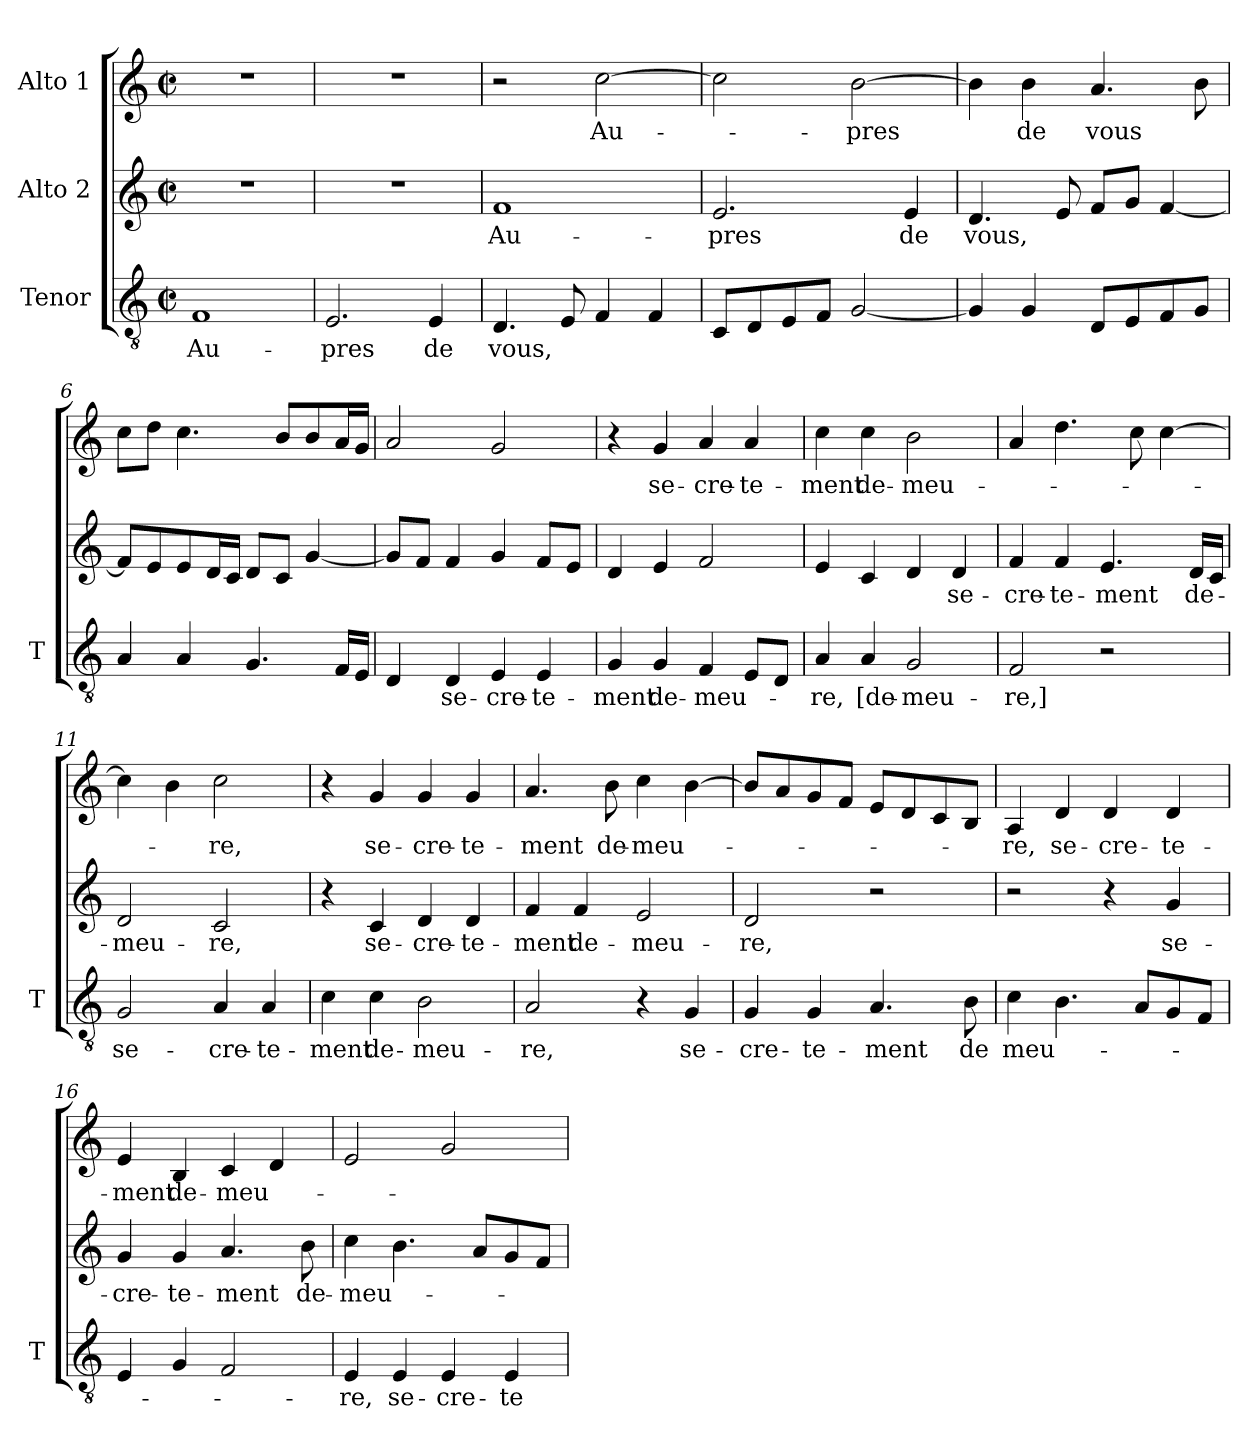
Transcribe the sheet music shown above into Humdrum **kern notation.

**kern	**text	**kern	**text	**kern	**text
*part3	*part3	*part2	*part2	*part1	*part1
*staff3	*staff3	*staff2	*staff2	*staff1	*staff1
*I"Tenor	*	*I"Alto 2	*	*I"Alto 1	*
*I'T	*	*	*	*	*
*clefGv2	*	*clefG2	*	*clefG2	*
*k[]	*	*k[]	*	*k[]	*
*C:	*	*C:	*	*C:	*
*M2/2	*	*M2/2	*	*M2/2	*
*met(c|)	*	*met(c|)	*	*met(c|)	*
=1	=1	=1	=1	=1	=1
!	!LO:LY:b	!	!	!	!
1F	Au-	1r	.	1r	.
=2	=2	=2	=2	=2	=2
!	!LO:LY:b	!	!	!	!
2.E/	-pres	1r	.	1r	.
!	!LO:LY:b	!	!	!	!
4E/	de	.	.	.	.
=3	=3	=3	=3	=3	=3
!	!LO:LY:b	!	!LO:LY:b	!	!
4.D/	vous,	1f	Au-	2r	.
8E/	.	.	.	.	.
!	!	!	!	!	!LO:LY:b
4F/	.	.	.	[2cc\	Au-
4F/	.	.	.	.	.
=4	=4	=4	=4	=4	=4
!	!	!	!LO:LY:b	!	!
8C/L	.	2.e/	-pres	2cc\]	.
8D/	.	.	.	.	.
8E/	.	.	.	.	.
8F/J	.	.	.	.	.
!	!	!	!	!	!LO:LY:b
[2G/	.	.	.	[2b\	-pres
!	!	!	!LO:LY:b	!	!
.	.	4e/	de	.	.
=5	=5	=5	=5	=5	=5
!	!	!	!LO:LY:b	!	!
4G/]	.	4.d/	vous,	4b\]	.
!	!	!	!	!	!LO:LY:b
4G/	.	.	.	4b\	de
.	.	8e/	.	.	.
!	!	!	!	!	!LO:LY:b
8D/L	.	8f/L	.	4.a/	vous
8E/	.	8g/J	.	.	.
8F/	.	[4f/	.	.	.
8G/J	.	.	.	8b\	.
!!LO:LB:g=z
=6	=6	=6	=6	=6	=6
4A/	.	8f/L]	.	8cc\L	.
.	.	8e/	.	8dd\J	.
4A/	.	8e/	.	4.cc\	.
.	.	16d/L	.	.	.
.	.	16c/JJ	.	.	.
4.G/	.	8d/L	.	.	.
.	.	8c/J	.	8b/L	.
.	.	[4g/	.	8b/	.
16F/LL	.	.	.	16a/L	.
16E/JJ	.	.	.	16g/JJ	.
=7	=7	=7	=7	=7	=7
4D/	.	8g/L]	.	2a/	.
.	.	8f/J	.	.	.
!	!LO:LY:b	!	!	!	!
4D/	se-	4f/	.	.	.
!	!LO:LY:b	!	!	!	!
4E/	-cre-	4g/	.	2g/	.
!	!LO:LY:b	!	!	!	!
4E/	-te-	8f/L	.	.	.
.	.	8e/J	.	.	.
=8	=8	=8	=8	=8	=8
!	!LO:LY:b	!	!	!	!
4G/	-ment	4d/	.	4r	.
!	!LO:LY:b	!	!	!	!LO:LY:b
4G/	de-	4e/	.	4g/	se-
!	!LO:LY:b	!	!	!	!LO:LY:b
4F/	-meu-	2f/	.	4a/	-cre-
!	!	!	!	!	!LO:LY:b
8E/L	.	.	.	4a/	-te-
8D/J	.	.	.	.	.
=9	=9	=9	=9	=9	=9
!	!LO:LY:b	!	!	!	!LO:LY:b
4A/	-re,	4e/	.	4cc\	-ment
!	!LO:LY:b	!	!	!	!LO:LY:b
4A/	[de-	4c/	.	4cc\	de-
!	!LO:LY:b	!	!	!	!LO:LY:b
2G/	-meu-	4d/	.	2b\	-meu-
!	!	!	!LO:LY:b	!	!
.	.	4d/	se-	.	.
=10	=10	=10	=10	=10	=10
!	!LO:LY:b	!	!LO:LY:b	!	!
2F/	-re,]	4f/	-cre-	4a/	.
!	!	!	!LO:LY:b	!	!
.	.	4f/	-te-	4.dd\	.
!	!	!	!LO:LY:b	!	!
2r	.	4.e/	-ment	.	.
.	.	.	.	8cc\	.
.	.	.	.	[4cc\	.
!	!	!	!LO:LY:b	!	!
.	.	16d/LL	de-	.	.
.	.	16c/JJ	.	.	.
!!LO:LB:g=z
=11	=11	=11	=11	=11	=11
!	!LO:LY:b	!	!LO:LY:b	!	!
2G/	se-	2d/	-meu-	4cc\]	.
.	.	.	.	4b\	.
!	!LO:LY:b	!	!LO:LY:b	!	!LO:LY:b
4A/	-cre-	2c/	-re,	2cc\	-re,
!	!LO:LY:b	!	!	!	!
4A/	-te-	.	.	.	.
=12	=12	=12	=12	=12	=12
!	!LO:LY:b	!	!	!	!
4c\	-ment	4r	.	4r	.
!	!LO:LY:b	!	!LO:LY:b	!	!LO:LY:b
4c\	de-	4c/	se-	4g/	se-
!	!LO:LY:b	!	!LO:LY:b	!	!LO:LY:b
2B\	-meu-	4d/	-cre-	4g/	-cre-
!	!	!	!LO:LY:b	!	!LO:LY:b
.	.	4d/	-te-	4g/	-te-
=13	=13	=13	=13	=13	=13
!	!LO:LY:b	!	!LO:LY:b	!	!LO:LY:b
2A/	-re,	4f/	-ment	4.a/	-ment
!	!	!	!LO:LY:b	!	!
.	.	4f/	de-	.	.
!	!	!	!	!	!LO:LY:b
.	.	.	.	8b\	de-
!	!	!	!LO:LY:b	!	!LO:LY:b
4r	.	2e/	-meu-	4cc\	-meu-
!	!LO:LY:b	!	!	!	!
4G/	se-	.	.	[4b\	.
=14	=14	=14	=14	=14	=14
!	!LO:LY:b	!	!LO:LY:b	!	!
4G/	-cre-	2d/	-re,	8b/L]	.
.	.	.	.	8a/	.
!	!LO:LY:b	!	!	!	!
4G/	-te-	.	.	8g/	.
.	.	.	.	8f/J	.
!	!LO:LY:b	!	!	!	!
4.A/	-ment	2r	.	8e/L	.
.	.	.	.	8d/	.
.	.	.	.	8c/	.
!	!LO:LY:b	!	!	!	!
8B\	de	.	.	8B/J	.
=15	=15	=15	=15	=15	=15
!	!LO:LY:b	!	!	!	!LO:LY:b
4c\	meu-	2r	.	4A/	-re,
!	!	!	!	!	!LO:LY:b
4.B\	.	.	.	4d/	se-
!	!	!	!	!	!LO:LY:b
.	.	4r	.	4d/	-cre-
8A/L	.	.	.	.	.
!	!	!	!LO:LY:b	!	!LO:LY:b
8G/	.	4g/	se-	4d/	-te-
8F/J	.	.	.	.	.
!!LO:PB:g=z
=16	=16	=16	=16	=16	=16
!	!	!	!LO:LY:b	!	!LO:LY:b
4E/	.	4g/	-cre-	4e/	-ment
!	!	!	!LO:LY:b	!	!LO:LY:b
4G/	.	4g/	-te-	4B/	de-
!	!	!	!LO:LY:b	!	!LO:LY:b
2F/	.	4.a/	-ment	4c/	-meu-
.	.	.	.	4d/	.
!	!	!	!LO:LY:b	!	!
.	.	8b\	de-	.	.
=17	=17	=17	=17	=17	=17
!	!LO:LY:b	!	!LO:LY:b	!	!
4E/	-re,	4cc\	-meu-	2e/	.
!	!LO:LY:b	!	!	!	!
4E/	se-	4.b\	.	.	.
!	!LO:LY:b	!	!	!	!
4E/	-cre-	.	.	2g/	.
.	.	8a/L	.	.	.
!	!LO:LY:b	!	!	!	!
4E/	-te-	8g/	.	.	.
.	.	8f/J	.	.	.
=	=	=	=	=	=
*-	*-	*-	*-	*-	*-
